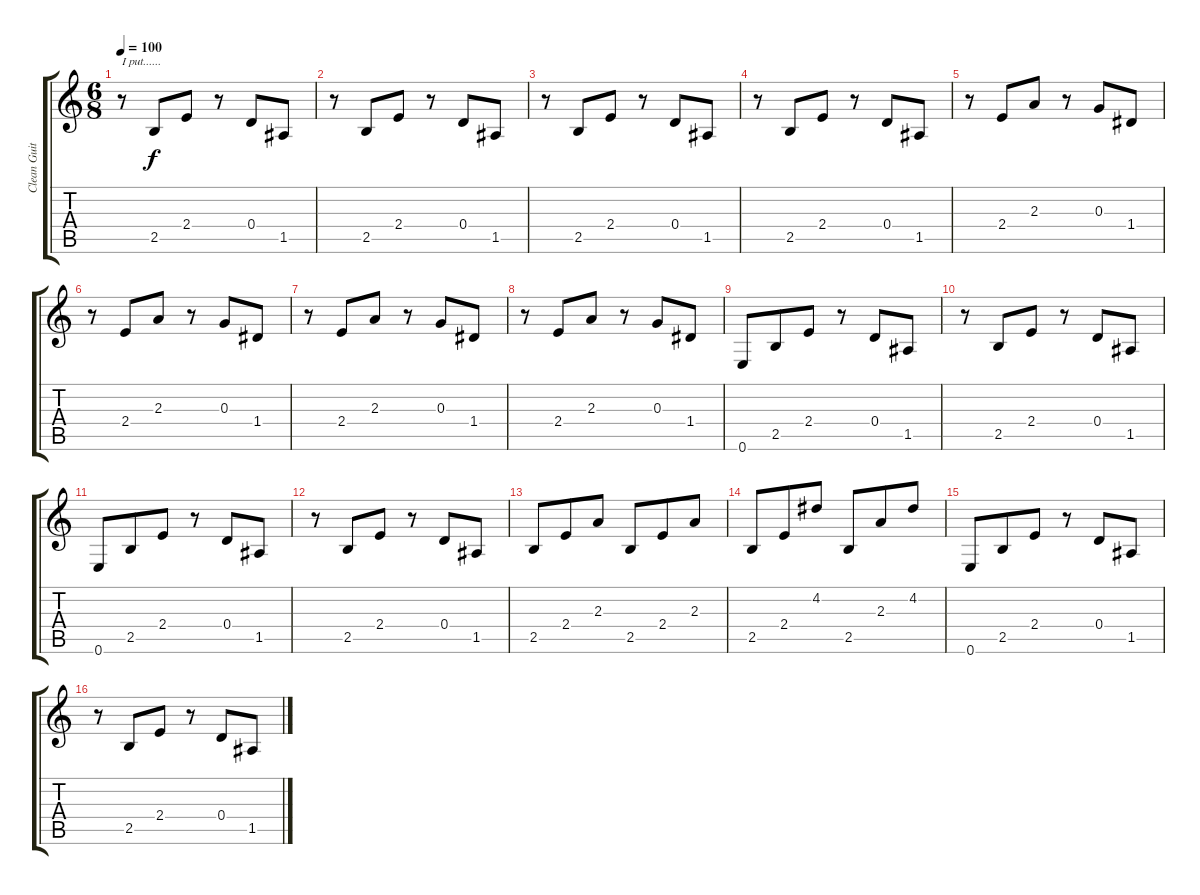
\track ("Clean Guit" "Clean Guit") {instrument electricguitarclean}
\staff {score tabs}
\tuning (E4 B3 G3 D3 A2 E2) {hide}
\ts (6 8)
\tempo 100
\clef g2
\ks c
r.8{txt "I put......" dy f} 2.5.8 2.4.8 r.8 0.4.8 1.5.8 |
r.8 2.5.8 2.4.8 r.8 0.4.8 1.5.8 |
r.8 2.5.8 2.4.8 r.8 0.4.8 1.5.8 |
r.8 2.5.8 2.4.8 r.8 0.4.8 1.5.8 |
r.8 2.4.8 2.3.8 r.8 0.3.8 1.4.8 |
r.8 2.4.8 2.3.8 r.8 0.3.8 1.4.8 |
r.8 2.4.8 2.3.8 r.8 0.3.8 1.4.8 |
r.8 2.4.8 2.3.8 r.8 0.3.8 1.4.8 |
0.6.8 2.5.8 2.4.8 r.8 0.4.8 1.5.8 |
r.8 2.5.8 2.4.8 r.8 0.4.8 1.5.8 |
0.6.8 2.5.8 2.4.8 r.8 0.4.8 1.5.8 |
r.8 2.5.8 2.4.8 r.8 0.4.8 1.5.8 |
2.5.8 2.4.8 2.3.8 2.5.8 2.4.8 2.3.8 |
2.5.8 2.4.8 4.2.8 2.5.8 2.3.8 4.2.8 |
0.6.8 2.5.8 2.4.8 r.8 0.4.8 1.5.8 |
r.8 2.5.8 2.4.8 r.8 0.4.8 1.5.8
